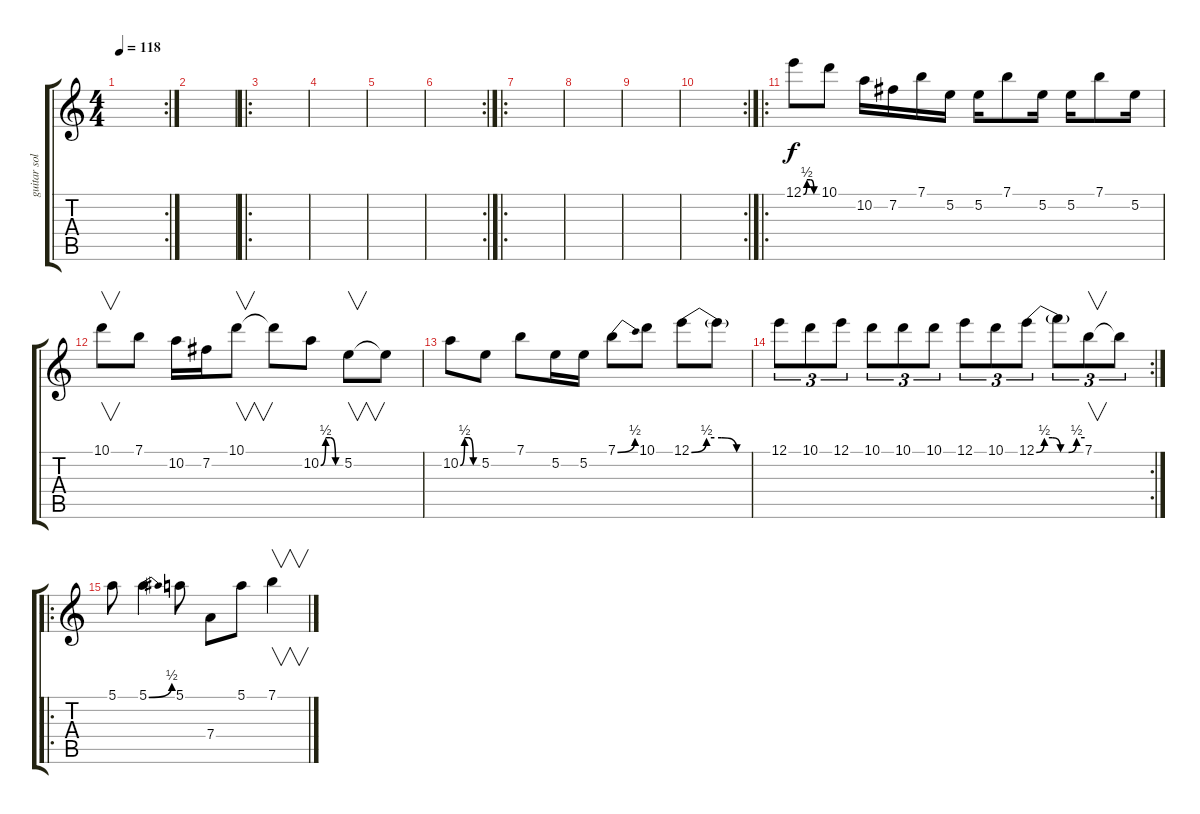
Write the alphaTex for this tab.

\track ("guitar solo" "guitar sol") {instrument overdrivenguitar}
\staff {score tabs}
\tuning (E4 B3 G3 D3 A2 E2) {hide}
\rc 2
\ts (4 4)
\tempo 118
\clef g2
\ks c
|
|
\ro
|
|
|
\rc 2
|
\ro
|
|
|
\rc 2
|
\ro
12.1{be (custom 0 0 15 2 30 2 45 0 60 0)}.8{dy f} 10.1.8 10.2.16 7.2.16 7.1.16 5.2.16 5.2.16 7.1.8 5.2.16 5.2.16 7.1.8 5.2.16 |
10.1.8{v} 7.1.8 10.2.16 7.2.16 10.1.8{v} 10.1{t}.8 10.2{be (custom 0 0 15 2 30 2 45 0 60 0)}.8 5.2.8{v} 5.2{t}.8 |
10.2{be (custom 0 0 15 2 30 2 45 0 60 0)}.8 5.2.8 7.1.8 5.2.16 5.2.16 7.1{be (bend 0 0 60 2)}.8 10.1.8 12.1{be (custom 0 0 15 2 30 2 45 0 60 0)}.8 12.1{t}.8 |
\rc 2
12.1.8{tu (3 2)} 10.1.8{tu (3 2)} 12.1.8{tu (3 2)} 10.1.8{tu (3 2)} 10.1.8{tu (3 2)} 10.1.8{tu (3 2)} 12.1.8{tu (3 2)} 10.1.8{tu (3 2)} 12.1{be (custom 0 0 10 2 20 2 30 0 40 0 50 2 60 2)}.8{tu (3 2)} 12.1{t}.8{tu (3 2)} 7.1.8{v tu (3 2)} 7.1{t}.8{tu (3 2)} |
\ro
5.1.8 5.1{be (bend 0 0 60 2)}.4 5.1.8 7.4.8 5.1.8 7.1.4{v}
